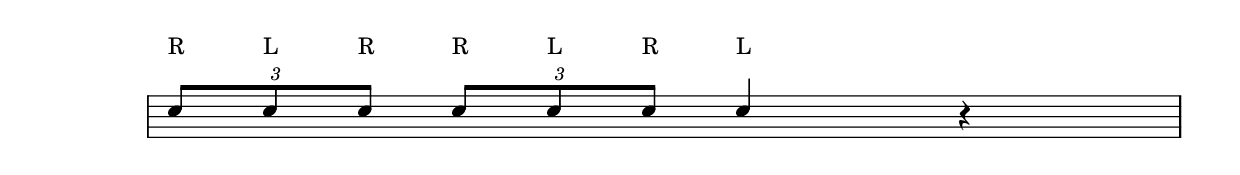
\version "2.22.1"

rudiment = \drummode {
  \tuplet 3/2 { sn8^"R" sn8^"L" sn8^"R" } \tuplet 3/2 { sn8^"R" sn8^"L" sn8^"R" } sn4^"L" r4
}

\score {
  <<
    \new DrumStaff <<
      \new DrumVoice {
        \override Score.SystemStartBar.collapse-height = #-inf.0
        \omit Staff.TimeSignature
        \omit Staff.Clef
        \override TextScript.Y-offset = 6
        \stemUp
        \rudiment
      }
    >>
  >>

  \layout {
    ragged-last = ##f
  }
}